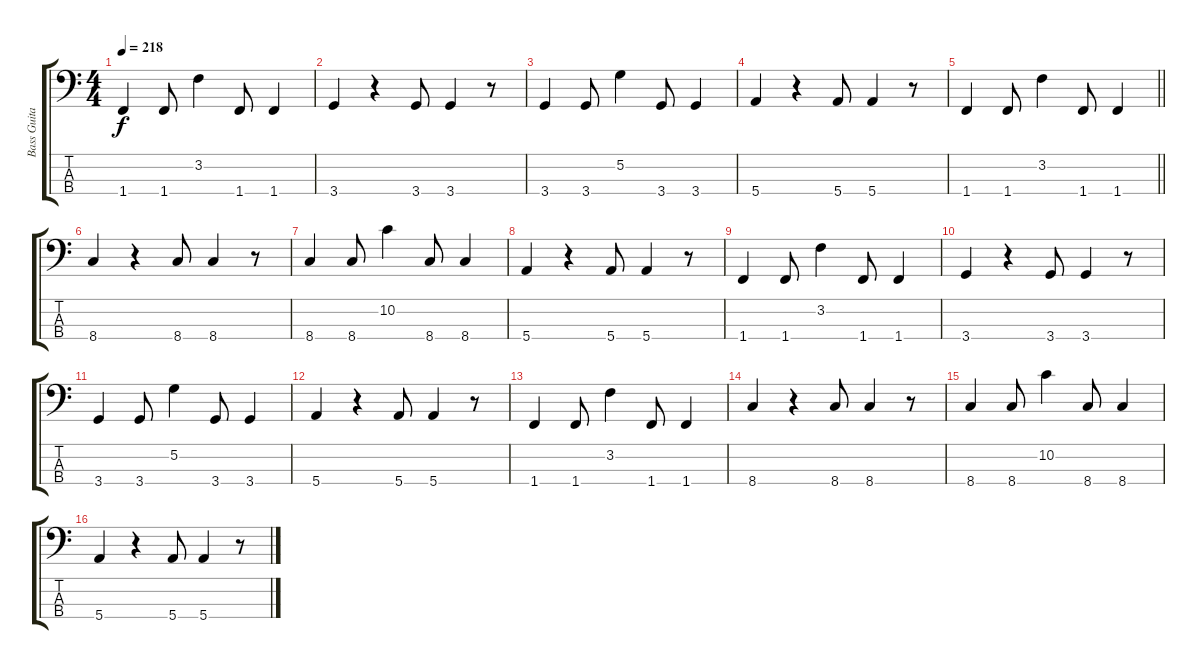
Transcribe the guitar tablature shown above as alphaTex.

\track ("Bass Guitar" "Bass Guita") {instrument electricbassfinger}
\staff {score tabs}
\tuning (G2 D2 A1 E1) {hide}
\ts (4 4)
\tempo 218
\clef f4
\ks c
1.4.4{dy f} 1.4.8 3.2.4 1.4.8 1.4.4 |
3.4.4 r.4 3.4.8 3.4.4 r.8 |
3.4.4 3.4.8 5.2.4 3.4.8 3.4.4 |
5.4.4 r.4 5.4.8 5.4.4 r.8 |
\barLineRight lightlight
1.4.4 1.4.8 3.2.4 1.4.8 1.4.4 |
8.4.4 r.4 8.4.8 8.4.4 r.8 |
8.4.4 8.4.8 10.2.4 8.4.8 8.4.4 |
5.4.4 r.4 5.4.8 5.4.4 r.8 |
1.4.4 1.4.8 3.2.4 1.4.8 1.4.4 |
3.4.4 r.4 3.4.8 3.4.4 r.8 |
3.4.4 3.4.8 5.2.4 3.4.8 3.4.4 |
5.4.4 r.4 5.4.8 5.4.4 r.8 |
1.4.4 1.4.8 3.2.4 1.4.8 1.4.4 |
8.4.4 r.4 8.4.8 8.4.4 r.8 |
8.4.4 8.4.8 10.2.4 8.4.8 8.4.4 |
5.4.4 r.4 5.4.8 5.4.4 r.8
